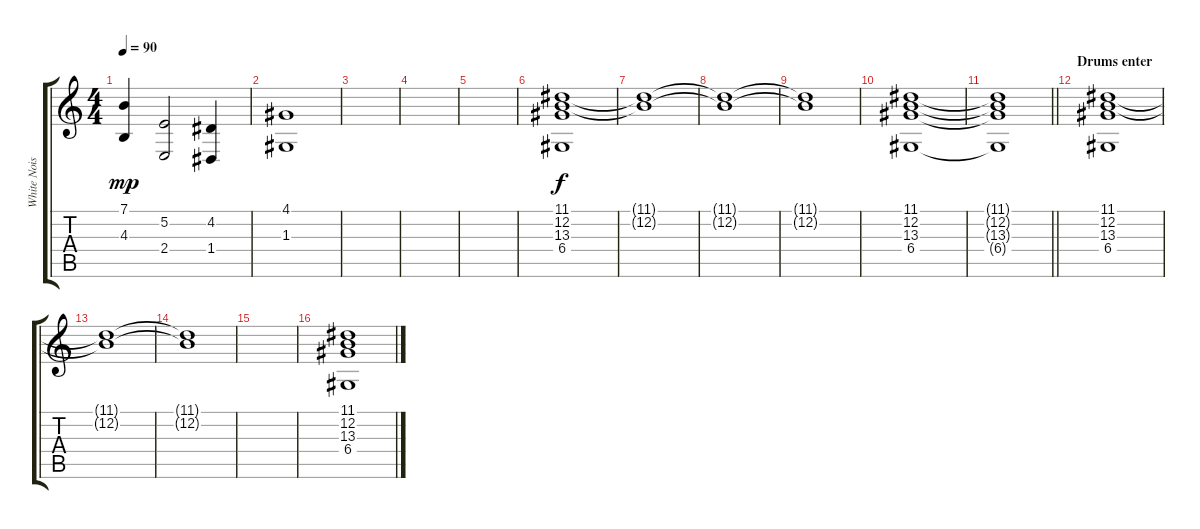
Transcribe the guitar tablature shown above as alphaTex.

\track ("White Noise" "White Nois") {instrument applause}
\staff {score tabs}
\tuning (E4 B3 G3 D3 A2 E2) {hide}
\ts (4 4)
\tempo 90
\clef g2
\ks c
(7.1 4.3).4{dy mp} (5.2 2.4).2 (4.2 1.4).4 |
(4.1 1.3).1 |
|
|
|
(11.1 12.2 13.3 6.4).1{dy f volume 5 instrument applause} |
(11.1{t} 12.2{t}).1 |
(11.1{t} 12.2{t}).1{volume 1} |
(11.1{t} 12.2{t}).1 |
(11.1 12.2 13.3 6.4).1{volume 3 instrument applause} |
\barLineRight lightlight
(11.1{t} 12.2{t} 13.3{t} 6.4{t}).1 |
\section ("" "Drums enter")
(11.1 12.2 13.3 6.4).1{volume 3} |
(11.1{t} 12.2{t}).1 |
(11.1{t} 12.2{t}).1{volume 2} |
|
(11.1 12.2 13.3 6.4).1{volume 4}
